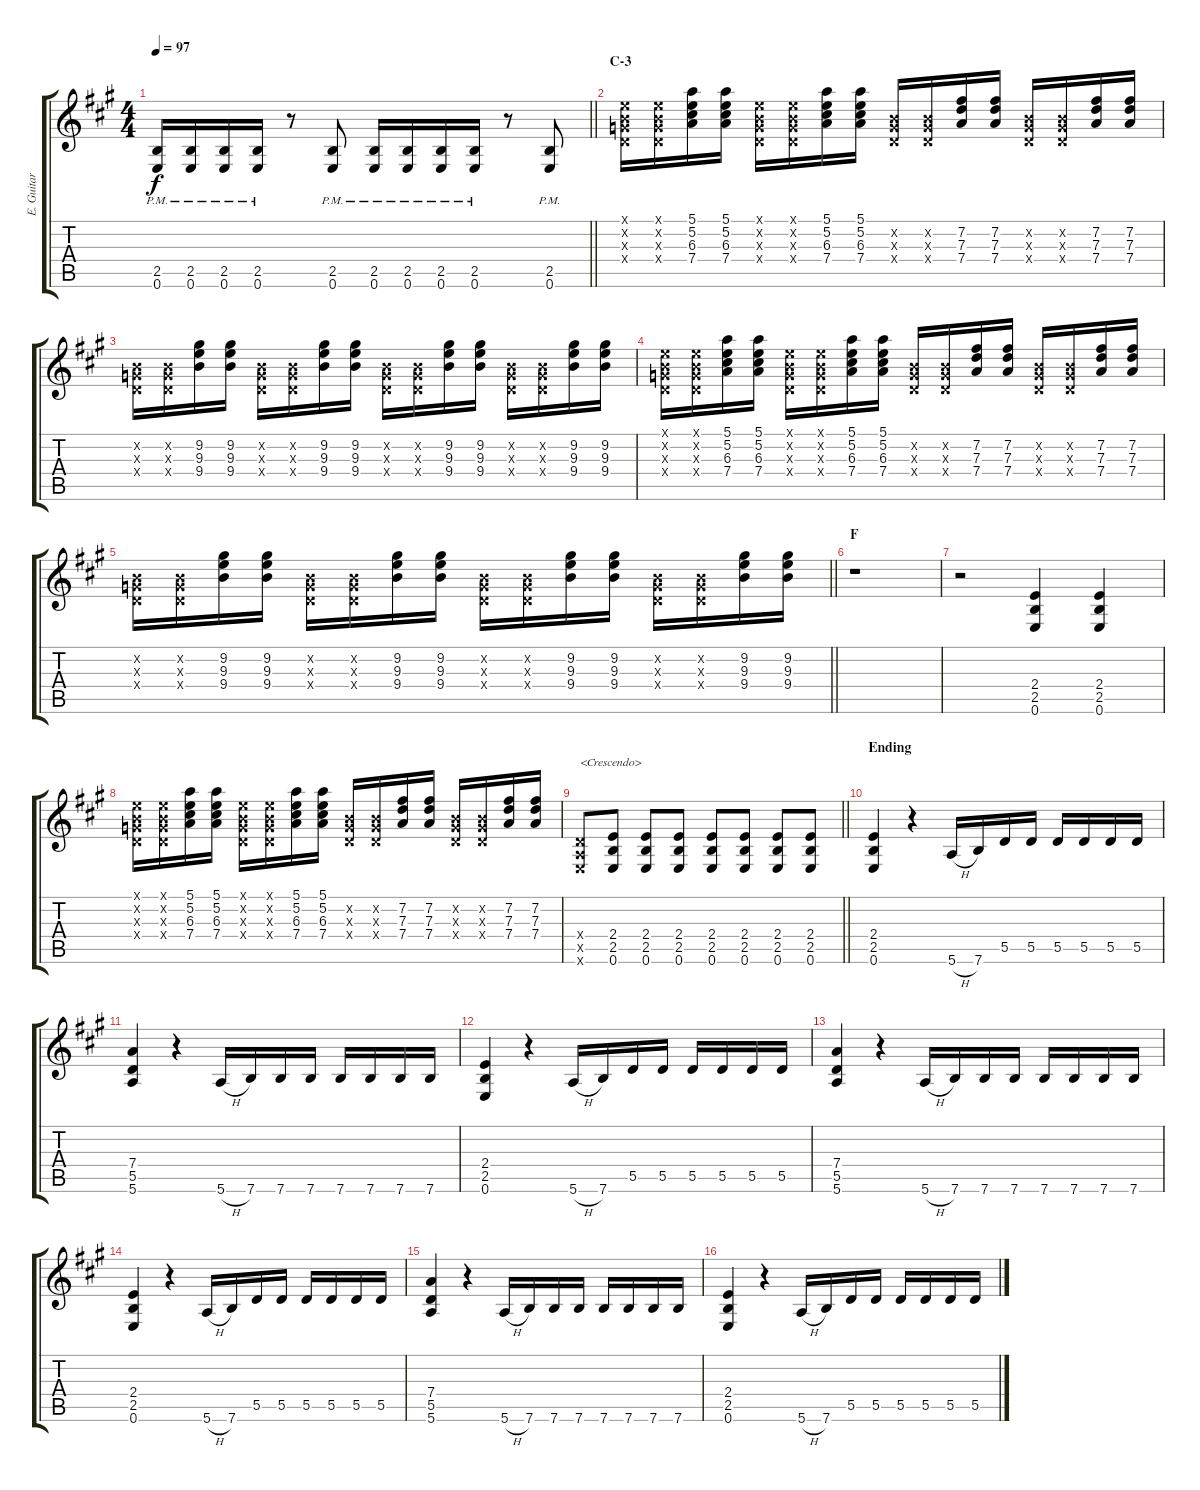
\track ("E. Guitar III" "E. Guitar ") {instrument overdrivenguitar}
\staff {score tabs}
\tuning (E4 B3 G3 D3 A2 E2) {hide}
\ts (4 4)
\tempo 97
\clef g2
\barLineRight lightlight
\ks a
(2.5{pm} 0.6{pm}).16{dy f} (2.5{pm} 0.6{pm}).16 (2.5{pm} 0.6{pm}).16 (2.5{pm} 0.6{pm}).16 r.8 (2.5{pm} 0.6{pm}).8 (2.5{pm} 0.6{pm}).16 (2.5{pm} 0.6{pm}).16 (2.5{pm} 0.6{pm}).16 (2.5{pm} 0.6{pm}).16 r.8 (2.5{pm} 0.6{pm}).8 |
\section ("" "C-3")
(0.1{x} 0.2{x} 0.3{x} 0.4{x}).16 (0.1{x} 0.2{x} 0.3{x} 0.4{x}).16 (5.1 5.2 6.3 7.4).16 (5.1 5.2 6.3 7.4).16 (0.1{x} 0.2{x} 0.3{x} 0.4{x}).16 (0.1{x} 0.2{x} 0.3{x} 0.4{x}).16 (5.1 5.2 6.3 7.4).16 (5.1 5.2 6.3 7.4).16 (0.2{x} 0.3{x} 0.4{x}).16 (0.2{x} 0.3{x} 0.4{x}).16 (7.2 7.3 7.4).16 (7.2 7.3 7.4).16 (0.2{x} 0.3{x} 0.4{x}).16 (0.2{x} 0.3{x} 0.4{x}).16 (7.2 7.3 7.4).16 (7.2 7.3 7.4).16 |
(0.2{x} 0.3{x} 0.4{x}).16 (0.2{x} 0.3{x} 0.4{x}).16 (9.2 9.3 9.4).16 (9.2 9.3 9.4).16 (0.2{x} 0.3{x} 0.4{x}).16 (0.2{x} 0.3{x} 0.4{x}).16 (9.2 9.3 9.4).16 (9.2 9.3 9.4).16 (0.2{x} 0.3{x} 0.4{x}).16 (0.2{x} 0.3{x} 0.4{x}).16 (9.2 9.3 9.4).16 (9.2 9.3 9.4).16 (0.2{x} 0.3{x} 0.4{x}).16 (0.2{x} 0.3{x} 0.4{x}).16 (9.2 9.3 9.4).16 (9.2 9.3 9.4).16 |
(0.1{x} 0.2{x} 0.3{x} 0.4{x}).16 (0.1{x} 0.2{x} 0.3{x} 0.4{x}).16 (5.1 5.2 6.3 7.4).16 (5.1 5.2 6.3 7.4).16 (0.1{x} 0.2{x} 0.3{x} 0.4{x}).16 (0.1{x} 0.2{x} 0.3{x} 0.4{x}).16 (5.1 5.2 6.3 7.4).16 (5.1 5.2 6.3 7.4).16 (0.2{x} 0.3{x} 0.4{x}).16 (0.2{x} 0.3{x} 0.4{x}).16 (7.2 7.3 7.4).16 (7.2 7.3 7.4).16 (0.2{x} 0.3{x} 0.4{x}).16 (0.2{x} 0.3{x} 0.4{x}).16 (7.2 7.3 7.4).16 (7.2 7.3 7.4).16 |
\barLineRight lightlight
(0.2{x} 0.3{x} 0.4{x}).16 (0.2{x} 0.3{x} 0.4{x}).16 (9.2 9.3 9.4).16 (9.2 9.3 9.4).16 (0.2{x} 0.3{x} 0.4{x}).16 (0.2{x} 0.3{x} 0.4{x}).16 (9.2 9.3 9.4).16 (9.2 9.3 9.4).16 (0.2{x} 0.3{x} 0.4{x}).16 (0.2{x} 0.3{x} 0.4{x}).16 (9.2 9.3 9.4).16 (9.2 9.3 9.4).16 (0.2{x} 0.3{x} 0.4{x}).16 (0.2{x} 0.3{x} 0.4{x}).16 (9.2 9.3 9.4).16 (9.2 9.3 9.4).16 |
\section ("" "F")
r.1 |
r.2 (2.4 2.5 0.6).4 (2.4 2.5 0.6).4 |
(0.1{x} 0.2{x} 0.3{x} 0.4{x}).16 (0.1{x} 0.2{x} 0.3{x} 0.4{x}).16 (5.1 5.2 6.3 7.4).16 (5.1 5.2 6.3 7.4).16 (0.1{x} 0.2{x} 0.3{x} 0.4{x}).16 (0.1{x} 0.2{x} 0.3{x} 0.4{x}).16 (5.1 5.2 6.3 7.4).16 (5.1 5.2 6.3 7.4).16 (0.2{x} 0.3{x} 0.4{x}).16 (0.2{x} 0.3{x} 0.4{x}).16 (7.2 7.3 7.4).16 (7.2 7.3 7.4).16 (0.2{x} 0.3{x} 0.4{x}).16 (0.2{x} 0.3{x} 0.4{x}).16 (7.2 7.3 7.4).16 (7.2 7.3 7.4).16 |
\barLineRight lightlight
(0.4{x} 0.5{x} 0.6{x}).8{txt "<Crescendo>"} (2.4 2.5 0.6).8 (2.4 2.5 0.6).8 (2.4 2.5 0.6).8 (2.4 2.5 0.6).8 (2.4 2.5 0.6).8 (2.4 2.5 0.6).8 (2.4 2.5 0.6).8 |
\section ("" "Ending")
(2.4 2.5 0.6).4 r.4 5.6{h}.16 7.6.16 5.5.16 5.5.16 5.5.16 5.5.16 5.5.16 5.5.16 |
(7.4 5.5 5.6).4 r.4 5.6{h}.16 7.6.16 7.6.16 7.6.16 7.6.16 7.6.16 7.6.16 7.6.16 |
(2.4 2.5 0.6).4 r.4 5.6{h}.16 7.6.16 5.5.16 5.5.16 5.5.16 5.5.16 5.5.16 5.5.16 |
(7.4 5.5 5.6).4 r.4 5.6{h}.16 7.6.16 7.6.16 7.6.16 7.6.16 7.6.16 7.6.16 7.6.16 |
(2.4 2.5 0.6).4 r.4 5.6{h}.16 7.6.16 5.5.16 5.5.16 5.5.16 5.5.16 5.5.16 5.5.16 |
(7.4 5.5 5.6).4 r.4 5.6{h}.16 7.6.16 7.6.16 7.6.16 7.6.16 7.6.16 7.6.16 7.6.16 |
(2.4 2.5 0.6).4 r.4 5.6{h}.16 7.6.16 5.5.16 5.5.16 5.5.16 5.5.16 5.5.16 5.5.16
